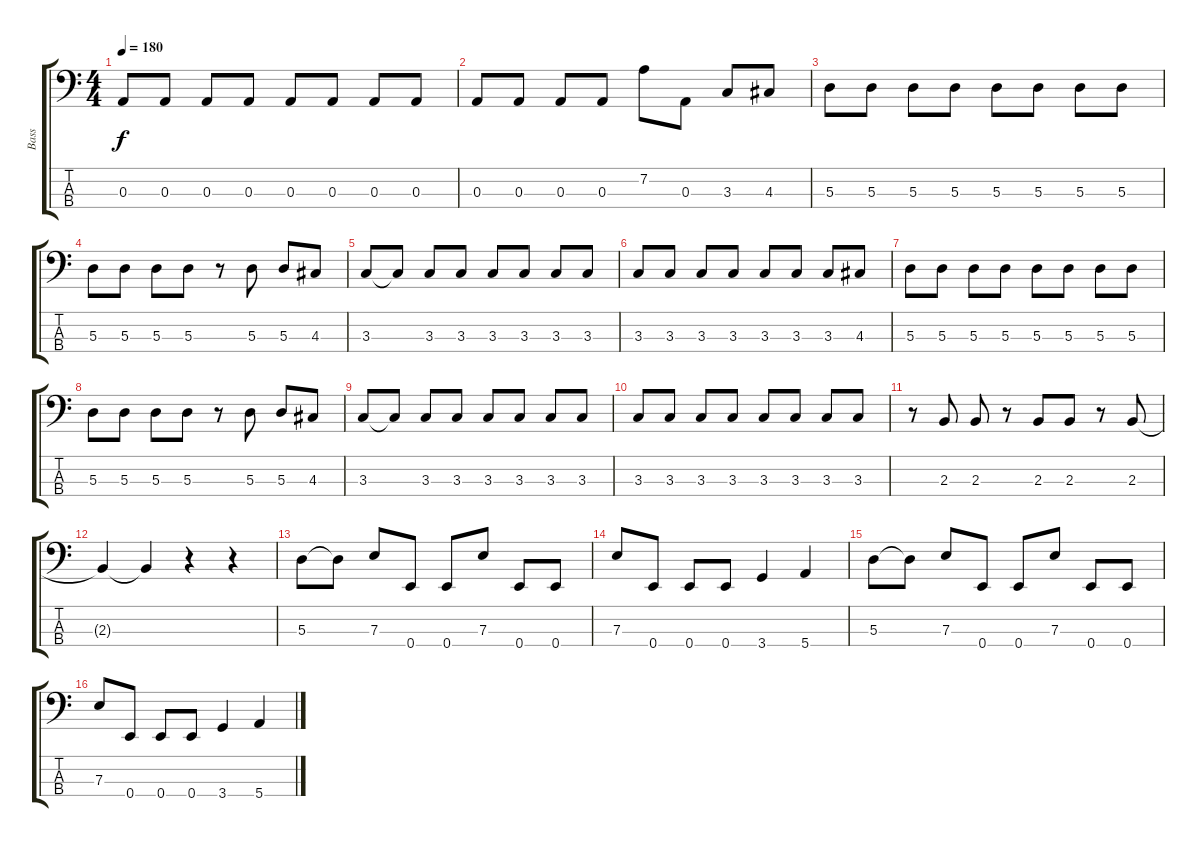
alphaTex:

\track ("Bass" "Bass") {instrument electricbassfinger}
\staff {score tabs}
\tuning (G2 D2 A1 E1) {hide}
\ts (4 4)
\tempo 180
\clef f4
\ks c
0.3.8{dy f} 0.3.8 0.3.8 0.3.8 0.3.8 0.3.8 0.3.8 0.3.8 |
0.3.8 0.3.8 0.3.8 0.3.8 7.2.8 0.3.8 3.3.8 4.3.8 |
5.3.8 5.3.8 5.3.8 5.3.8 5.3.8 5.3.8 5.3.8 5.3.8 |
5.3.8 5.3.8 5.3.8 5.3.8 r.8 5.3.8 5.3.8 4.3.8 |
3.3.8 3.3{t}.8 3.3.8 3.3.8 3.3.8 3.3.8 3.3.8 3.3.8 |
3.3.8 3.3.8 3.3.8 3.3.8 3.3.8 3.3.8 3.3.8 4.3.8 |
5.3.8 5.3.8 5.3.8 5.3.8 5.3.8 5.3.8 5.3.8 5.3.8 |
5.3.8 5.3.8 5.3.8 5.3.8 r.8 5.3.8 5.3.8 4.3.8 |
3.3.8 3.3{t}.8 3.3.8 3.3.8 3.3.8 3.3.8 3.3.8 3.3.8 |
3.3.8 3.3.8 3.3.8 3.3.8 3.3.8 3.3.8 3.3.8 3.3.8 |
r.8 2.3.8 2.3.8 r.8 2.3.8 2.3.8 r.8 2.3.8 |
2.3{t}.4 2.3{t}.4 r.4 r.4 |
5.3.8 5.3{t}.8 7.3.8 0.4.8 0.4.8 7.3.8 0.4.8 0.4.8 |
7.3.8 0.4.8 0.4.8 0.4.8 3.4.4 5.4.4 |
5.3.8 5.3{t}.8 7.3.8 0.4.8 0.4.8 7.3.8 0.4.8 0.4.8 |
7.3.8 0.4.8 0.4.8 0.4.8 3.4.4 5.4.4
